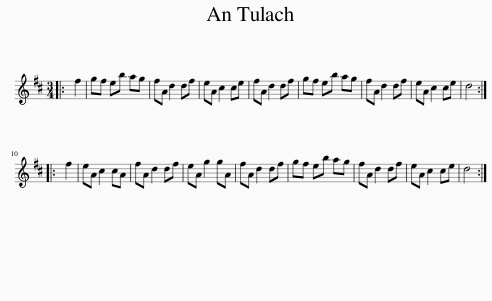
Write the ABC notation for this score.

X:1
L:1/8
M:3/4
I:linebreak $
K:D
V:1 treble
V:1
|: f2 | gf eb ag | fA d2 df | eA c2 ce | fA d2 df | %5
 gf eb ag | fA d2 df | eA c2 ce | d4 ::$ f2 | %10
 eA c2 cA | fA d2 df | eA g2 gA | fA d2 df | gf eb ag | %15
 fA d2 df | eA c2 ce | d4 :| %18
